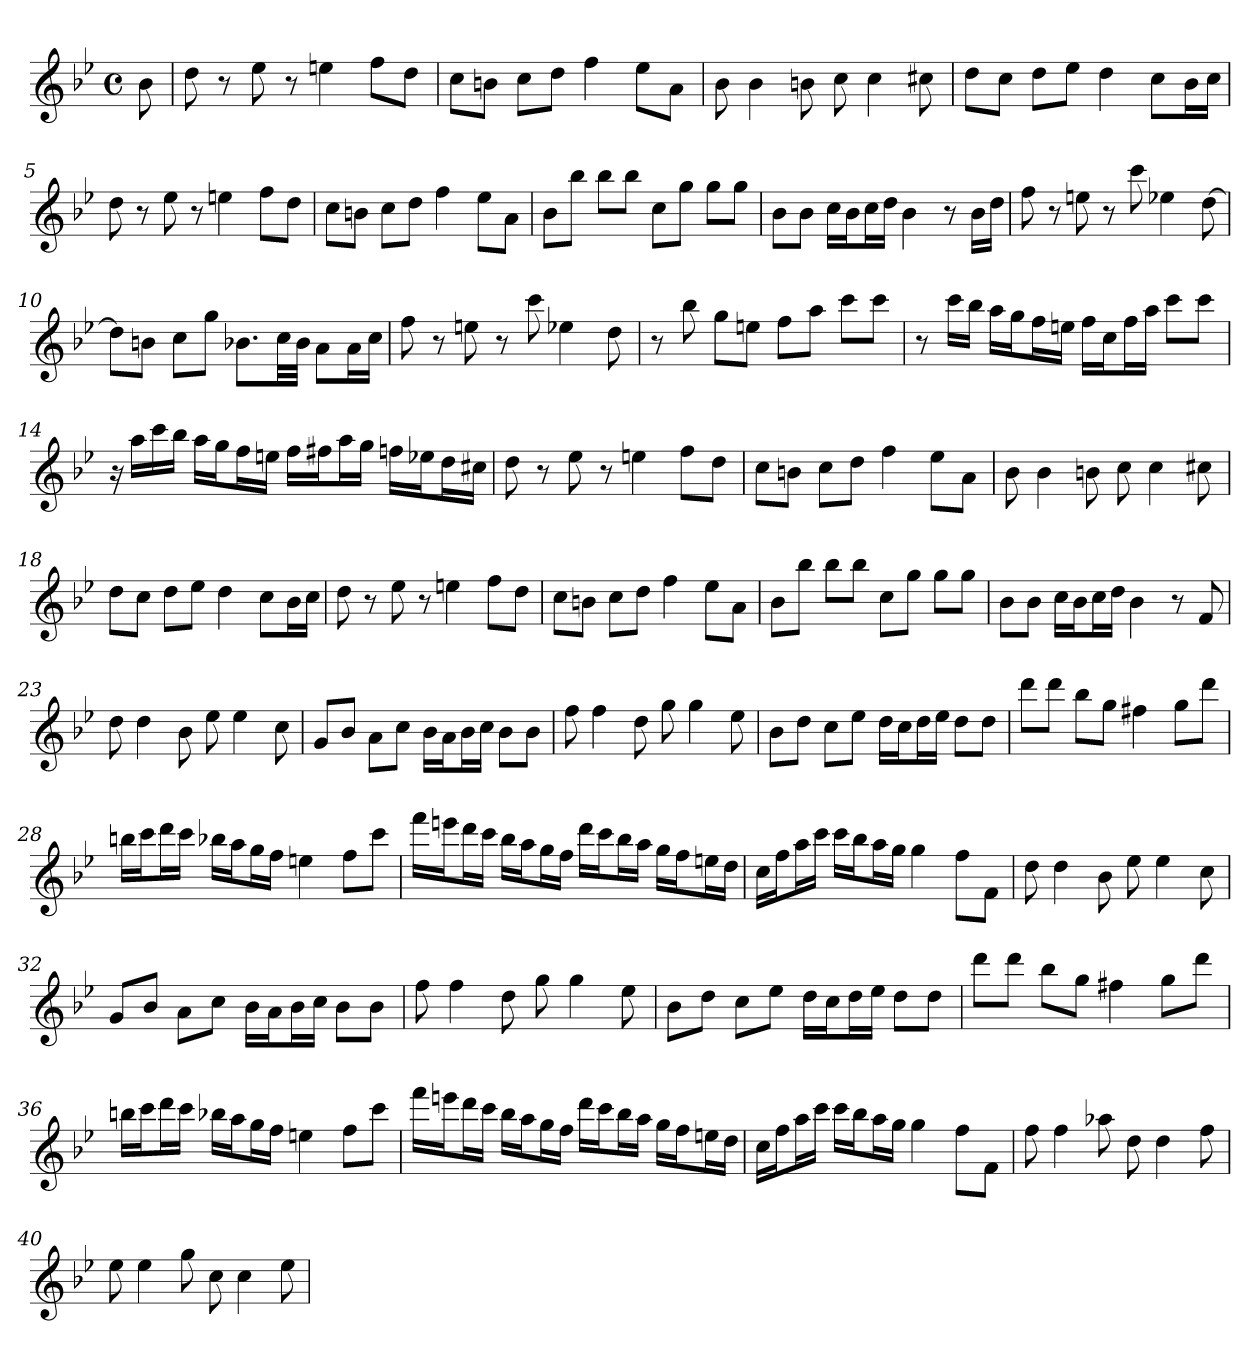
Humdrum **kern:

**kern
*part1
*staff1
*clefG2
*k[b-e-]
*B-:
*M4/4
*met(c)
*MM120
=
8b-
=1
8dd
8r
8ee-
8r
4een
8ff\L
8dd\J
=2
8cc\L
8bn\J
8cc\L
8dd\J
4ff
8ee-\L
8a\J
=3
8b-
4b-
8bn
8cc
4cc
8cc#X
=4
8dd\L
8cc\J
8dd\L
8ee-\J
4dd
8cc\L
16b-\L
16cc\JJ
=5
8dd
8r
8ee-
8r
4een
8ff\L
8dd\J
=6
8cc\L
8bn\J
8cc\L
8dd\J
4ff
8ee-\L
8a\J
=7
8b-\L
8bb-\J
8bb-\L
8bb-\J
8cc\L
8gg\J
8gg\L
8gg\J
=8
8b-\L
8b-\J
16cc\LL
16b-\J
16cc\L
16dd\JJ
4b-
8r
16b-\LL
16dd\JJ
=9
8ff
8r
8een
8r
8ccc
4ee-X
[8dd
=10
8dd\L]
8bn\J
8cc\L
8gg\J
8.b-X\L
32cc\LL
32b-\JJJ
8a\L
16a\L
16cc\JJ
=11
8ff
8r
8een
8r
8ccc
4ee-X
8dd
=12
8r
8bb-
8gg\L
8een\J
8ff\L
8aa\J
8ccc\L
8ccc\J
=13
8r
16ccc\LL
16bb-\JJ
16aa\LL
16gg\J
16ff\L
16een\JJ
16ff\LL
16cc\J
16ff\L
16aa\JJ
8ccc\L
8ccc\J
=14
16r
16aa\LL
16ccc\
16bb-\JJ
16aa\LL
16gg\J
16ff\L
16een\JJ
16ff\LL
16ff#X\J
16aa\L
16gg\JJ
16ffn\LL
16ee-X\J
16dd\L
16cc#X\JJ
=15
8dd
8r
8ee-
8r
4een
8ff\L
8dd\J
=16
8cc\L
8bn\J
8cc\L
8dd\J
4ff
8ee-\L
8a\J
=17
8b-
4b-
8bn
8cc
4cc
8cc#X
=18
8dd\L
8cc\J
8dd\L
8ee-\J
4dd
8cc\L
16b-\L
16cc\JJ
=19
8dd
8r
8ee-
8r
4een
8ff\L
8dd\J
=20
8cc\L
8bn\J
8cc\L
8dd\J
4ff
8ee-\L
8a\J
=21
8b-\L
8bb-\J
8bb-\L
8bb-\J
8cc\L
8gg\J
8gg\L
8gg\J
=22
8b-\L
8b-\J
16cc\LL
16b-\J
16cc\L
16dd\JJ
4b-
8r
8f
=23
8dd
4dd
8b-
8ee-
4ee-
8cc
=24
8g/L
8b-/J
8a\L
8cc\J
16b-\LL
16a\J
16b-\L
16cc\JJ
8b-\L
8b-\J
=25
8ff
4ff
8dd
8gg
4gg
8ee-
=26
8b-\L
8dd\J
8cc\L
8ee-\J
16dd\LL
16cc\J
16dd\L
16ee-\JJ
8dd\L
8dd\J
=27
8ddd\L
8ddd\J
8bb-\L
8gg\J
4ff#X
8gg\L
8ddd\J
=28
16bbn\LL
16ccc\J
16ddd\L
16ccc\JJ
16bb-X\LL
16aa\J
16gg\L
16ff\JJ
4een
8ff\L
8ccc\J
=29
16fff\LL
16eeen\J
16ddd\L
16ccc\JJ
16bb-\LL
16aa\J
16gg\L
16ff\JJ
16ddd\LL
16ccc\J
16bb-\L
16aa\JJ
16gg\LL
16ff\J
16een\L
16dd\JJ
=30
16cc\LL
16ff\J
16aa\L
16ccc\JJ
16ccc\LL
16bb-\J
16aa\L
16gg\JJ
4gg
8ff\L
8f\J
=31
8dd
4dd
8b-
8ee-
4ee-
8cc
=32
8g/L
8b-/J
8a\L
8cc\J
16b-\LL
16a\J
16b-\L
16cc\JJ
8b-\L
8b-\J
=33
8ff
4ff
8dd
8gg
4gg
8ee-
=34
8b-\L
8dd\J
8cc\L
8ee-\J
16dd\LL
16cc\J
16dd\L
16ee-\JJ
8dd\L
8dd\J
=35
8ddd\L
8ddd\J
8bb-\L
8gg\J
4ff#X
8gg\L
8ddd\J
=36
16bbn\LL
16ccc\J
16ddd\L
16ccc\JJ
16bb-X\LL
16aa\J
16gg\L
16ff\JJ
4een
8ff\L
8ccc\J
=37
16fff\LL
16eeen\J
16ddd\L
16ccc\JJ
16bb-\LL
16aa\J
16gg\L
16ff\JJ
16ddd\LL
16ccc\J
16bb-\L
16aa\JJ
16gg\LL
16ff\J
16een\L
16dd\JJ
=38
16cc\LL
16ff\J
16aa\L
16ccc\JJ
16ccc\LL
16bb-\J
16aa\L
16gg\JJ
4gg
8ff\L
8f\J
=39
8ff
4ff
8aa-X
8dd
4dd
8ff
=40
8ee-
4ee-
8gg
8cc
4cc
8ee-
=
*-
